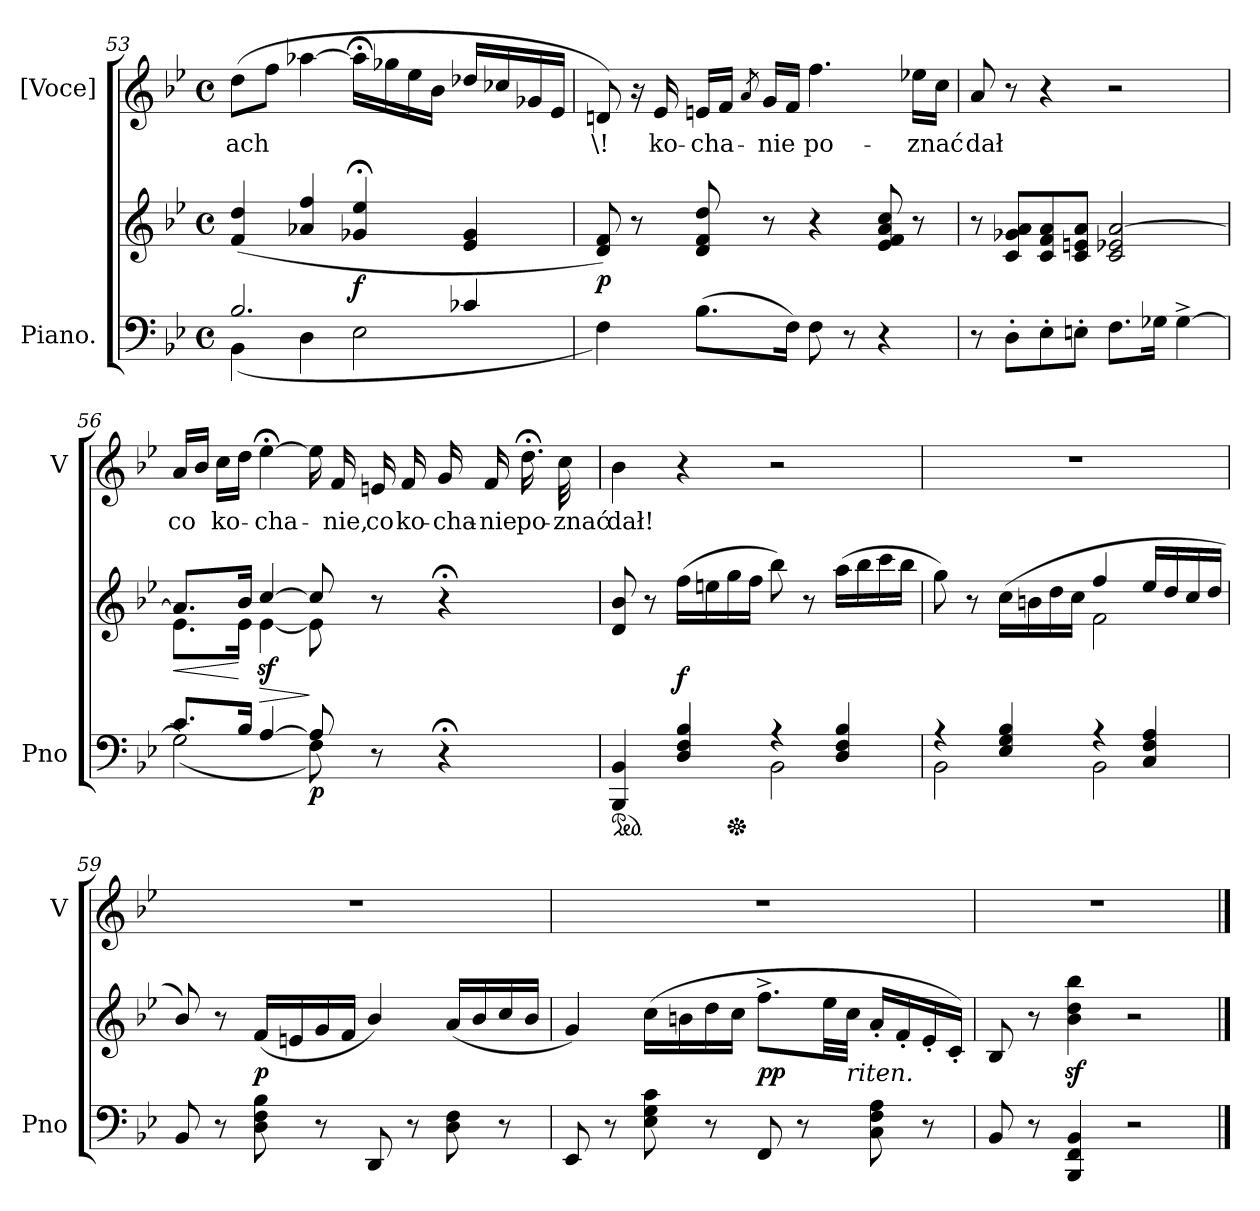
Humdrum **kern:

**kern	**kern	**dynam	**kern	**text
*part2	*part2	*part2	*part1	*part1
*staff3	*staff2	*staff2/3	*staff1	*staff1
*I"Piano.	*	*	*I"[Voce]	*
*I'Pno	*	*	*I'V	*
*clefF4	*clefG2	*	*clefG2	*
*k[b-e-]	*k[b-e-]	*	*k[b-e-]	*
*g:	*g:	*	*g:	*
*M4/4	*M4/4	*	*M4/4	*
*met(c)	*met(c)	*	*met(c)	*
=53	=53	=53	=53	=53
*^	*	*	*	*
2.B-/	(4BB-\	(>4f/ 4dd/	.	(8dd\L	ach
.	.	.	.	8ff\J	.
.	4D\	4a-X/ 4ff/	.	[4aa-X\	.
.	2E-\	4g-X;</ 4ee-;</	f	16aa-;<\LL]	.
.	.	.	.	16gg-X\	.
.	.	.	.	16ee-\	.
.	.	.	.	16b-\JJ	.
4c-X/	.	4e-/ 4g-/	.	16dd-X/LL	.
.	.	.	.	16cc-X/	.
.	.	.	.	16g-X/	.
.	.	.	.	16e-/JJ	.
*v	*v	*	*	*	*
=54	=54	=54	=54	=54
4F\)	8d/ 8f/)	p	8dn/)	\!
.	8r	.	16r	.
.	.	.	16e-/	ko-
(>8.B-\L	8d/ 8f/ 8dd/	.	16en/LL	-cha-
.	.	.	16f/JJ	.
.	.	.	8qa/	.
.	8r	.	16g/LL	-nie
16F\Jk)	.	.	16f/JJ	.
8F\	4r	.	4.ff\	po-
8r	.	.	.	.
4r	8e-/ 8f/ 8a/ 8cc/	.	.	.
.	8r	.	16ee-X\LL	-znać
.	.	.	16cc\JJ	.
=55	=55	=55	=55	=55
8r	8r	.	8a/	dał
8D'\L	8c/ 8g-X/ 8a/L	.	8r	.
8E-'\	8c/ 8f/ 8a/	.	4r	.
8En'\J	8c/ 8en/ 8a/J	.	.	.
8.F\L	2c/ 2e-X/ [2a/	.	2r	.
16G-X\Jk	.	.	.	.
[4G-^\	.	.	.	.
=56	=56	=56	=56	=56
*^	*^	*	*	*
!	!	!	!	!LO:HP:b	!	!
8.c/L	(2G-\]	8.a/L]	8.e-\L	<	16a/LL	co
.	.	.	.	.	16b-/JJ	.
.	.	.	.	.	16cc\LL	ko-
16B-/Jk	.	16b-/Jk	16e-\Jk	[	16dd\JJ	.
!	!	!	!	!LO:HP:b	!	!
[4A/	.	[4cc/	[4e-z\	>	[4ee-;<\	-cha-
!	!	!	!	!LO:DY:n=1:b=2	!	!
8A/]	8F\)	8cc/]	8e-\]	] p	16ee-\]	.
.	.	.	.	.	16f/	-nie,
8r	8ryy	8r	8ryy	.	16en/	co
.	.	.	.	.	16f/	ko-
4r;<	4ryy	4r;<	4ryy	.	16g/	-cha-
.	.	.	.	.	16f/	-nie
.	.	.	.	.	16.dd;<\	po-
.	.	.	.	.	32cc\	-znać
*	*	*v	*v	*	*	*
=57	=57	=57	=57	=57	=57
*ped	*	*	*	*	*
4BBB-/ 4BB-/	2ryy	8d/ 8b-/	.	4b-\	dał!
.	.	8r	.	.	.
4D/ 4F/ 4B-/	.	(16ff\LL	f	4r	.
.	.	16een\	.	.	.
*Xped	*	*	*	*	*
.	.	16gg\	.	.	.
.	.	16ff\JJ	.	.	.
4r	2BB-\	8bb-\)	.	2r	.
.	.	8r	.	.	.
4D/ 4F/ 4B-/	.	(16aa\LL	.	.	.
.	.	16bb-\	.	.	.
.	.	16ccc\	.	.	.
.	.	16bb-\JJ	.	.	.
=58	=58	=58	=58	=58	=58
*	*	*^	*	*	*
4r	2BB-\	8gg\)	2ryy	.	1r	.
.	.	8r	.	.	.	.
4E-/ 4G/ 4B-/	.	(16cc\LL	.	.	.	.
.	.	16bn\	.	.	.	.
.	.	16dd\	.	.	.	.
.	.	16cc\JJ	.	.	.	.
4r	2BB-\	4ff/	2f\	.	.	.
4C/ 4F/ 4A/	.	16ee-/LL	.	.	.	.
.	.	16dd/	.	.	.	.
.	.	16cc/	.	.	.	.
.	.	16dd/JJ	.	.	.	.
*v	*v	*	*	*	*	*
*	*v	*v	*	*	*
=59	=59	=59	=59	=59
8BB-/	8b-/)	.	1r	.
8r	8r	.	.	.
8D\ 8F\ 8B-\	(16f/LL	p	.	.
.	16en/	.	.	.
8r	16g/	.	.	.
.	16f/JJ	.	.	.
8DD/	4b-/)	.	.	.
8r	.	.	.	.
8D\ 8F\	(16a/LL	.	.	.
.	16b-/	.	.	.
8r	16cc/	.	.	.
.	16b-/JJ	.	.	.
=60	=60	=60	=60	=60
8EE-/	4g/)	.	1r	.
8r	.	.	.	.
8E-\ 8G\ 8c\	(16cc\LL	.	.	.
.	16bn\	.	.	.
8r	16dd\	.	.	.
.	16cc\JJ	.	.	.
8FF/	8.ff^\L	pp	.	.
8r	.	.	.	.
.	32ee-\LL	.	.	.
!	!LO:TX:b:i:t=riten.	!	!	!
.	32cc\JJJ	.	.	.
8C\ 8F\ 8A\	16a'/LL	.	.	.
.	16f'/	.	.	.
8r	16e-'/	.	.	.
.	16c'/JJ)	.	.	.
=61	=61	=61	=61	=61
8BB-/	8B-/	.	1r	.
8r	8r	.	.	.
4BBB-/ 4FF/ 4BB-/	4b-z\ 4ddz\ 4bb-z\	.	.	.
2r	2r	.	.	.
==	==	==	==	==
*-	*-	*-	*-	*-
